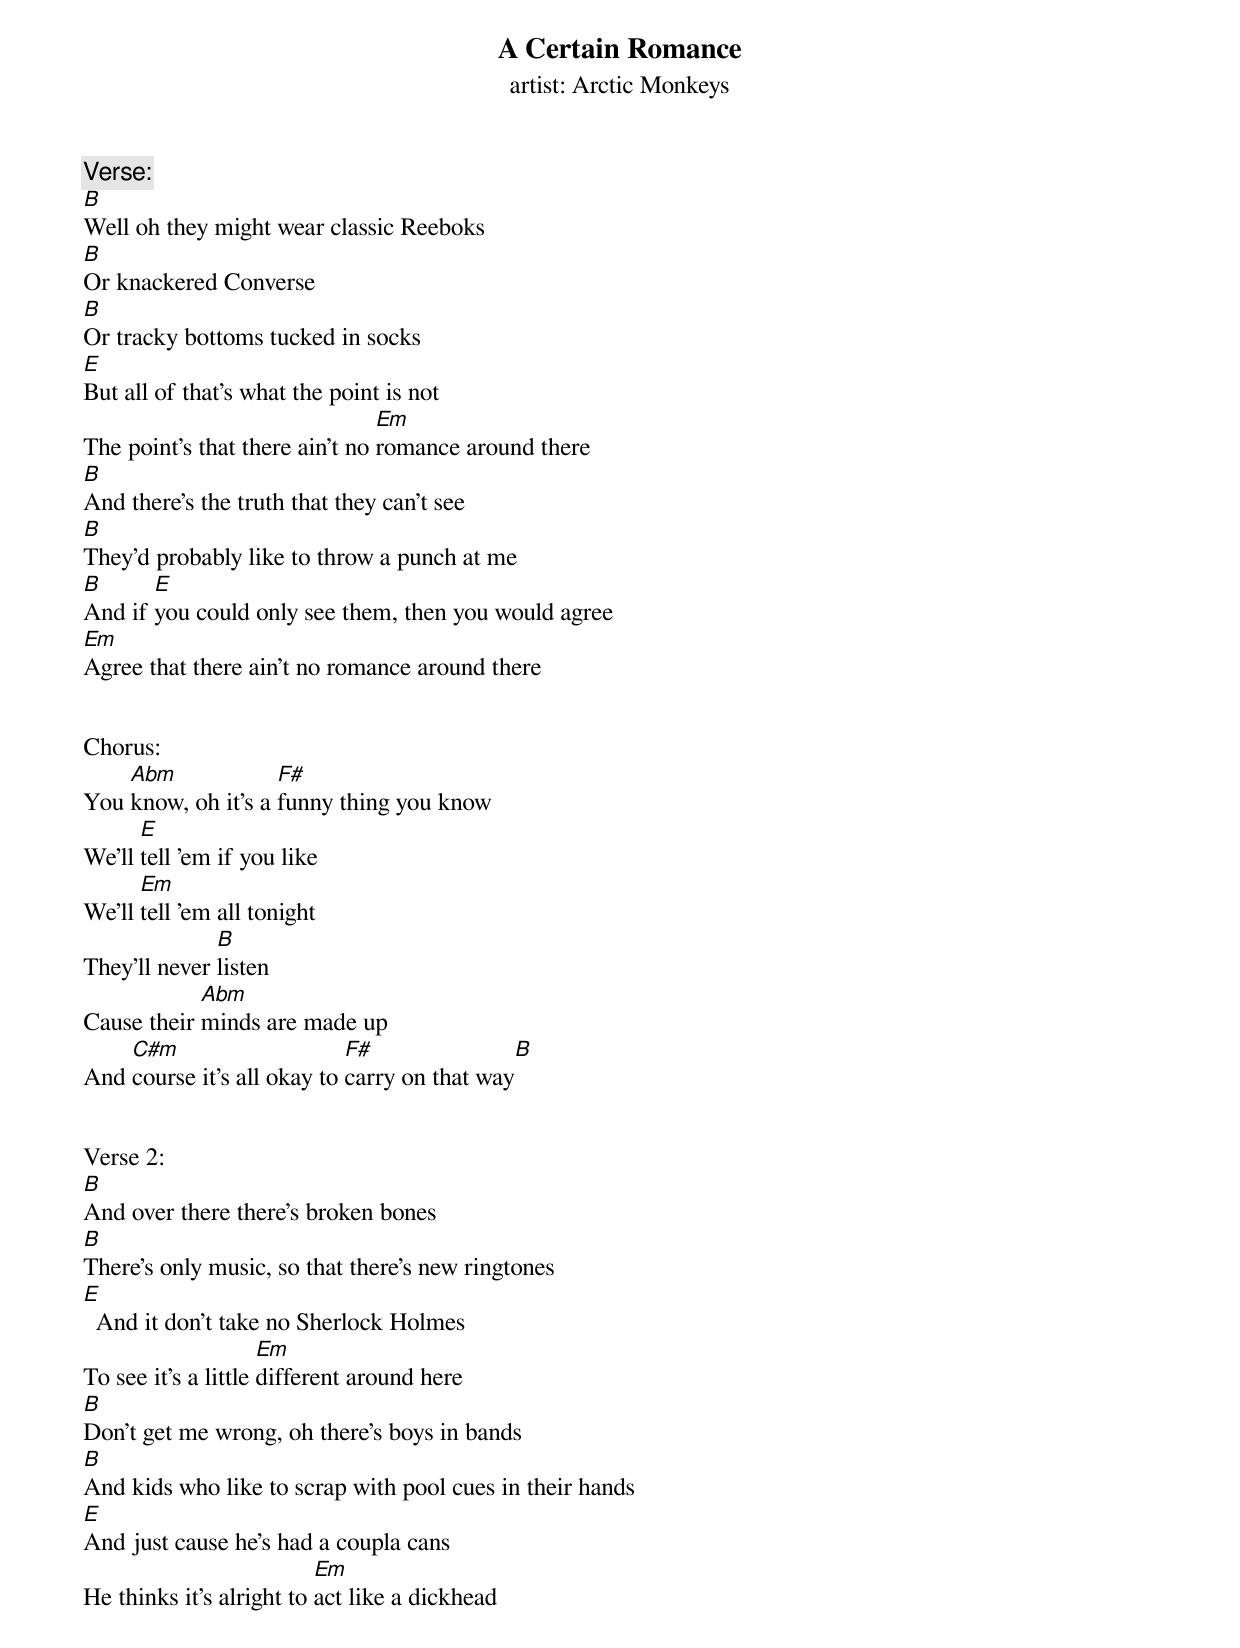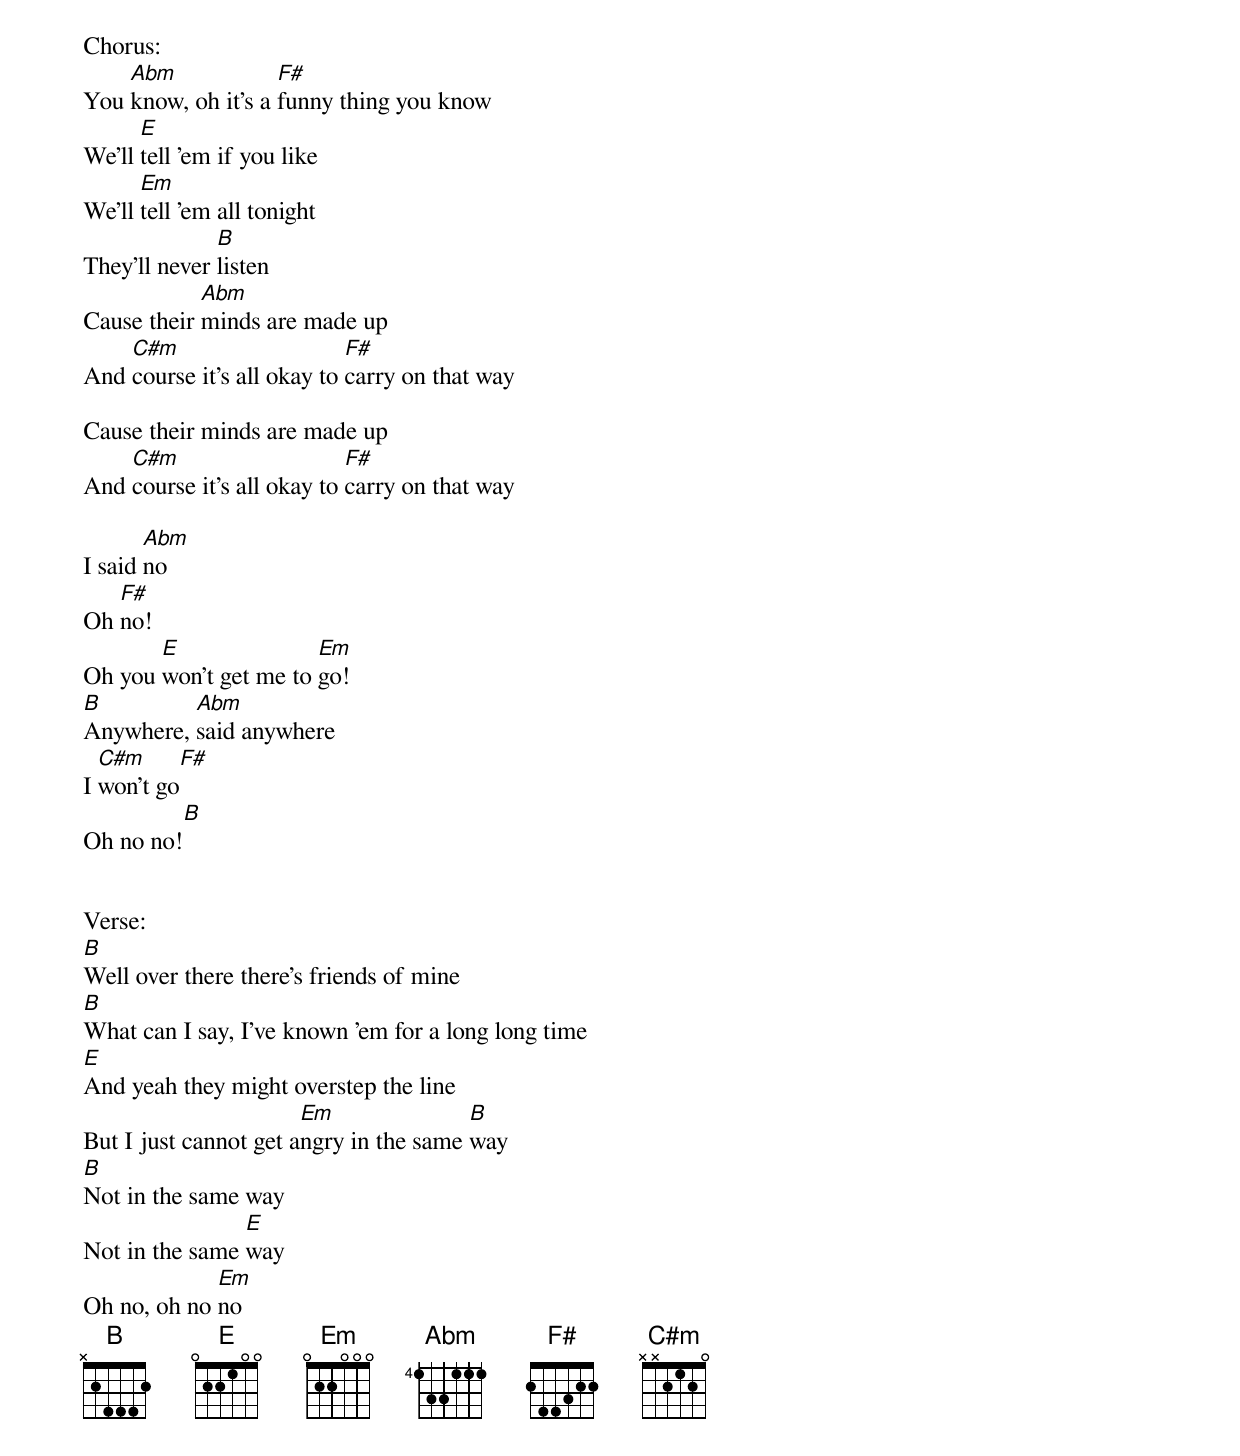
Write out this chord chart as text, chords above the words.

A Certain Romance
artist: Arctic Monkeys

Verse:
B
Well oh they might wear classic Reeboks
B
Or knackered Converse
B
Or tracky bottoms tucked in socks
E
But all of that's what the point is not
                                Em
The point's that there ain't no romance around there
B
And there's the truth that they can't see
B
They'd probably like to throw a punch at me
B      E
And if you could only see them, then you would agree
Em
Agree that there ain't no romance around there


Chorus:
    Abm             F#
You know, oh it's a funny thing you know
      E
We'll tell 'em if you like
      Em
We'll tell 'em all tonight
              B
They'll never listen
            Abm
Cause their minds are made up
    C#m                     F#                 B
And course it's all okay to carry on that way


Verse 2:
B
And over there there's broken bones
B
There's only music, so that there's new ringtones
E
  And it don't take no Sherlock Holmes
                     Em
To see it's a little different around here
B
Don't get me wrong, oh there's boys in bands
B
And kids who like to scrap with pool cues in their hands
E
And just cause he's had a coupla cans
                          Em
He thinks it's alright to act like a dickhead


Chorus:
    Abm             F#
You know, oh it's a funny thing you know
      E
We'll tell 'em if you like
      Em
We'll tell 'em all tonight
              B
They'll never listen
            Abm
Cause their minds are made up
    C#m                     F#
And course it's all okay to carry on that way

Cause their minds are made up
    C#m                     F#
And course it's all okay to carry on that way

       Abm
I said no
   F#
Oh no!
       E               Em
Oh you won't get me to go!
B         Abm
Anywhere, said anywhere
  C#m       F#
I won't go
          B
Oh no no!


Verse:
B
Well over there there's friends of mine
B
What can I say, I've known 'em for a long long time
E
And yeah they might overstep the line
                       Em               B
But I just cannot get angry in the same way
B
Not in the same way
                E
Not in the same way
             Em
Oh no, oh no no
